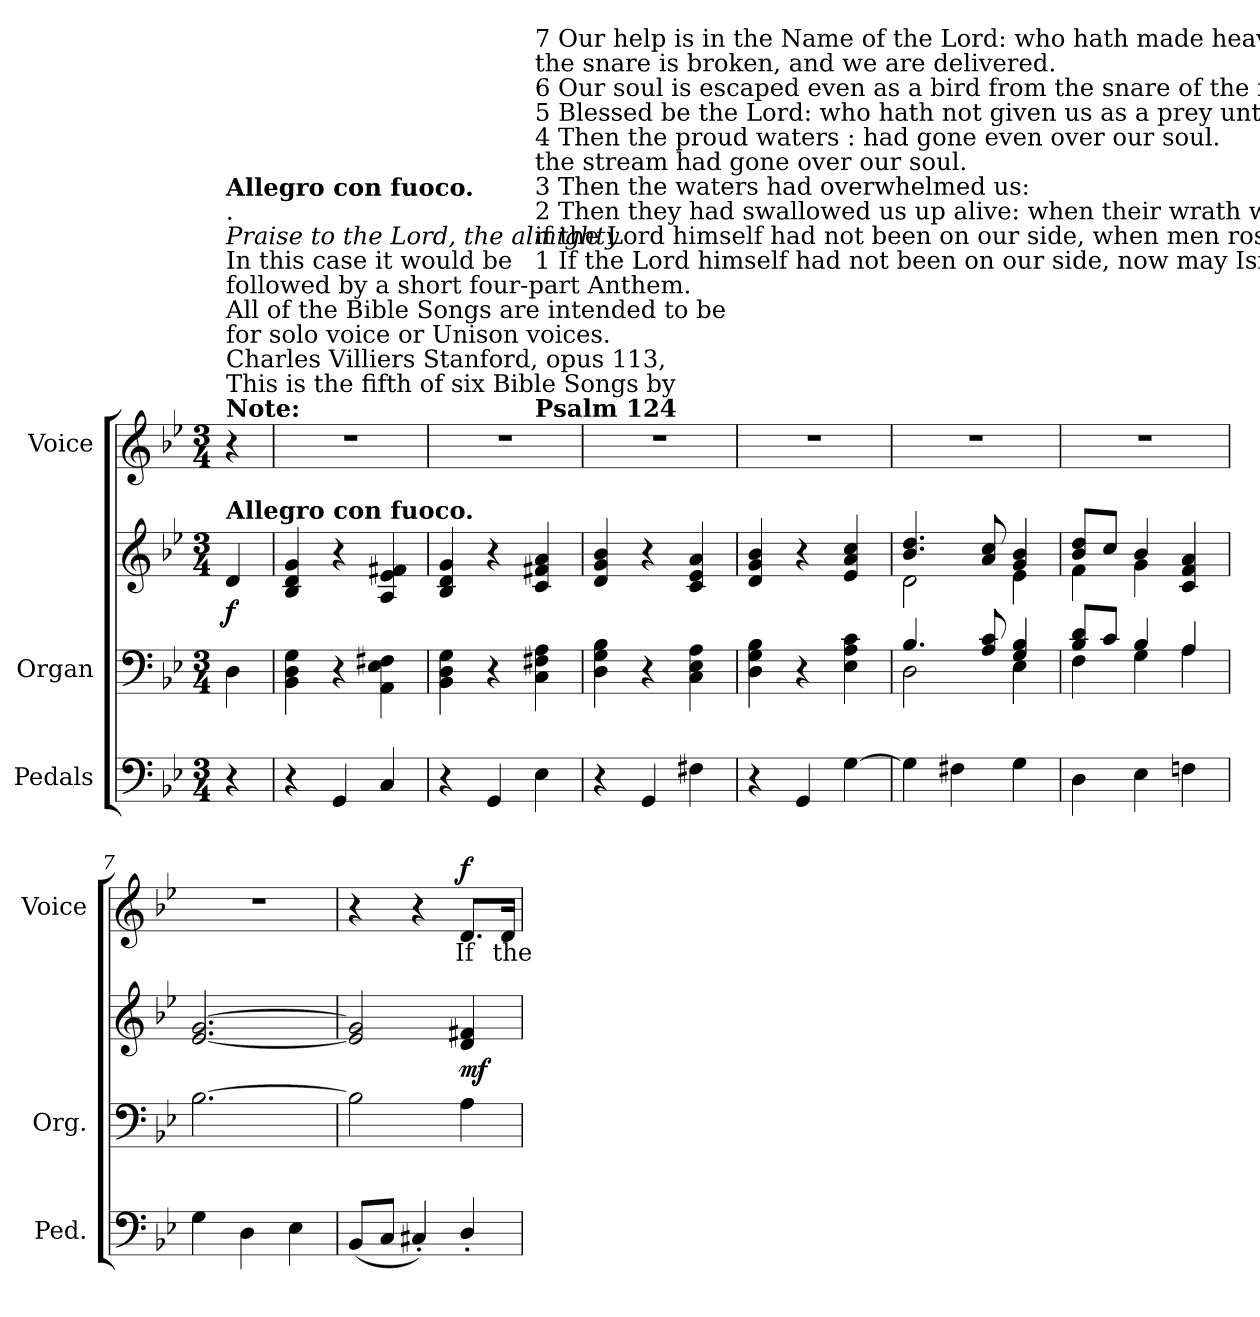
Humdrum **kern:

**kern	**kern	**kern	**dynam	**kern	**text	**dynam
*part3	*part2	*part2	*part2	*part1	*part1	*part1
*staff4	*staff3	*staff2	*staff2/3	*staff1	*staff1	*staff1
*I"Pedals	*I"Organ	*	*	*I"Voice	*	*
*I'Ped.	*I'Org.	*	*	*I'Voice	*	*
!!LO:PB:g=z
*clefF4	*clefF4	*clefG2	*	*clefG2	*	*
*k[b-e-]	*k[b-e-]	*k[b-e-]	*	*k[b-e-]	*	*
*B-:	*B-:	*B-:	*	*B-:	*	*
*M3/4	*M3/4	*M3/4	*	*M3/4	*	*
*MM120	*MM120	*MM120	*	*MM120	*	*
=	=	=	=	=	=	=
!	!	!	!	!LO:TX:a:B:t=Note&colon;	!	!
!	!	!	!	!LO:TX:t=This is the fifth of six Bible Songs by	!	!
!	!	!	!	!LO:TX:t=Charles Villiers Stanford, opus 113,	!	!
!	!	!	!	!LO:TX:t=for solo voice or Unison voices.	!	!
!	!	!	!	!LO:TX:t=All of the Bible Songs are intended to be	!	!
!	!	!	!	!LO:TX:t=followed by a short four-part Anthem.	!	!
!	!	!	!	!LO:TX:t=In this case it would be	!	!
!	!	!	!	!LO:TX:i:t=Praise to the Lord, the almighty	!	!
!	!	!	!	!LO:TX:t=.	!	!
!	!	!	!	!LO:TX:a:B:t=Allegro con fuoco.	!	!
!	!	!LO:TX:a:B:t=Allegro con fuoco.	!	!	!	!
4r	4Di\	4di/	f	4r	.	.
=1	=1	=1	=1	=1	=1	=1
!	!	!	!	!LO:N:vis=1	!	!
4r	4BB-i\ 4Di 4Gi	4B-i/ 4di 4gi	.	2.r	.	.
4GGi/	4r	4r	.	.	.	.
4Ci/	4AAi\ 4E-i 4F#Xi	4Ai/ 4e-i 4f#Xi	.	.	.	.
=2	=2	=2	=2	=2	=2	=2
!	!	!	!	!LO:N:vis=1	!	!
*	*	*	*	*^	*	*
4r	4BB-i\ 4Di 4Gi	4B-i/ 4di 4gi	.	2.r	2ryy	.	.
4GGi/	4r	4r	.	.	.	.	.
!	!	!	!	!	!LO:TX:a:B:t=Psalm 124	!	!
!	!	!	!	!	!LO:TX:t=1 If the Lord himself had not been on our side, now may Israel say&colon;	!	!
!	!	!	!	!	!LO:TX:t=if the Lord himself had not been on our side, when men rose up against us;	!	!
!	!	!	!	!	!LO:TX:t=2 Then they had swallowed us up alive&colon; when their wrath was kindled against us.	!	!
!	!	!	!	!	!LO:TX:t=3 Then the waters had overwhelmed us&colon;	!	!
!	!	!	!	!	!LO:TX:t=the stream had gone over our soul.	!	!
!	!	!	!	!	!LO:TX:t=4 Then the proud waters &colon; had gone even over our soul.	!	!
!	!	!	!	!	!LO:TX:t=5 Blessed be the Lord&colon; who hath not given us as a prey unto their teeth.	!	!
!	!	!	!	!	!LO:TX:t=6 Our soul is escaped even as a bird from the snare of the fowlers&colon;	!	!
!	!	!	!	!	!LO:TX:t=the snare is broken, and we are delivered.	!	!
!	!	!	!	!	!LO:TX:t=7 Our help is in the Name of the Lord&colon; who hath made heaven and earth.	!	!
4E-i\	4Ci\ 4F#Xi 4Ai	4ci/ 4f#Xi 4ai	.	.	4ryy	.	.
=3	=3	=3	=3	=3	=3	=3	=3
!	!	!	!	!LO:N:vis=1	!	!	!
*	*	*	*	*v	*v	*	*
4r	4Di\ 4Gi 4B-i	4di/ 4gi 4b-i	.	2.r	.	.
4GGi/	4r	4r	.	.	.	.
4F#Xi\	4Ci\ 4E-i 4Ai	4ci/ 4e-i 4ai	.	.	.	.
=4	=4	=4	=4	=4	=4	=4
!	!	!	!	!LO:N:vis=1	!	!
4r	4Di\ 4Gi 4B-i	4di/ 4gi 4b-i	.	2.r	.	.
4GGi/	4r	4r	.	.	.	.
[4Gi\	4E-i\ 4Ai 4ci	4e-i/ 4ai 4cci	.	.	.	.
=5	=5	=5	=5	=5	=5	=5
*	*^	*^	*	*	*	*
!	!	!	!	!	!	!LO:N:vis=1	!	!
4Gi\]	4.B-i/	2Di\	4.b-i/ 4.ddi	2di\	.	2.r	.	.
4F#Xi\	.	.	.	.	.	.	.	.
.	8Ai/ 8ci	.	8ai/ 8cci	.	.	.	.	.
4Gi\	4Gi/ 4B-i	4E-i\	4gi/ 4b-i	4e-i\	.	.	.	.
=6	=6	=6	=6	=6	=6	=6	=6	=6
!	!	!	!	!	!	!LO:N:vis=1	!	!
4Di\	8B-i/ 8diL	4Fi\	8b-i/ 8ddiL	4fi\	.	2.r	.	.
.	8ci/J	.	8cci/J	.	.	.	.	.
4E-i\	4B-i/	4Gi\	4b-i/	4gi\	.	.	.	.
4Fni\	4Ai/	4Ai\	4ci/ 4fi 4ai	4ryy	.	.	.	.
!!LO:LB:g=z
=7	=7	=7	=7	=7	=7	=7	=7	=7
!	!	!	!	!	!	!LO:N:vis=1	!	!
*	*v	*v	*	*	*	*	*	*
*	*	*v	*v	*	*	*	*
4Gi\	[2.B-i\	[2.e-i/ [2.gi	.	2.r	.	.
4Di\	.	.	.	.	.	.
4E-i\	.	.	.	.	.	.
=8	=8	=8	=8	=8	=8	=8
(8BB-i/L	2B-i\]	2e-i/] 2gi]	.	4r	.	.
8Ci/J	.	.	.	.	.	.
4C#X'i/)	.	.	.	4r	.	.
!	!	!	!	!	!LO:LY:b:color=#000000	!
4D'i/	4Ai\	4di/ 4f#Xi	mf	8.di/L	If	f
!	!	!	!	!	!LO:LY:b:color=#000000	!
.	.	.	.	16di/Jk	the	.
=	=	=	=	=	=	=
*-	*-	*-	*-	*-	*-	*-
